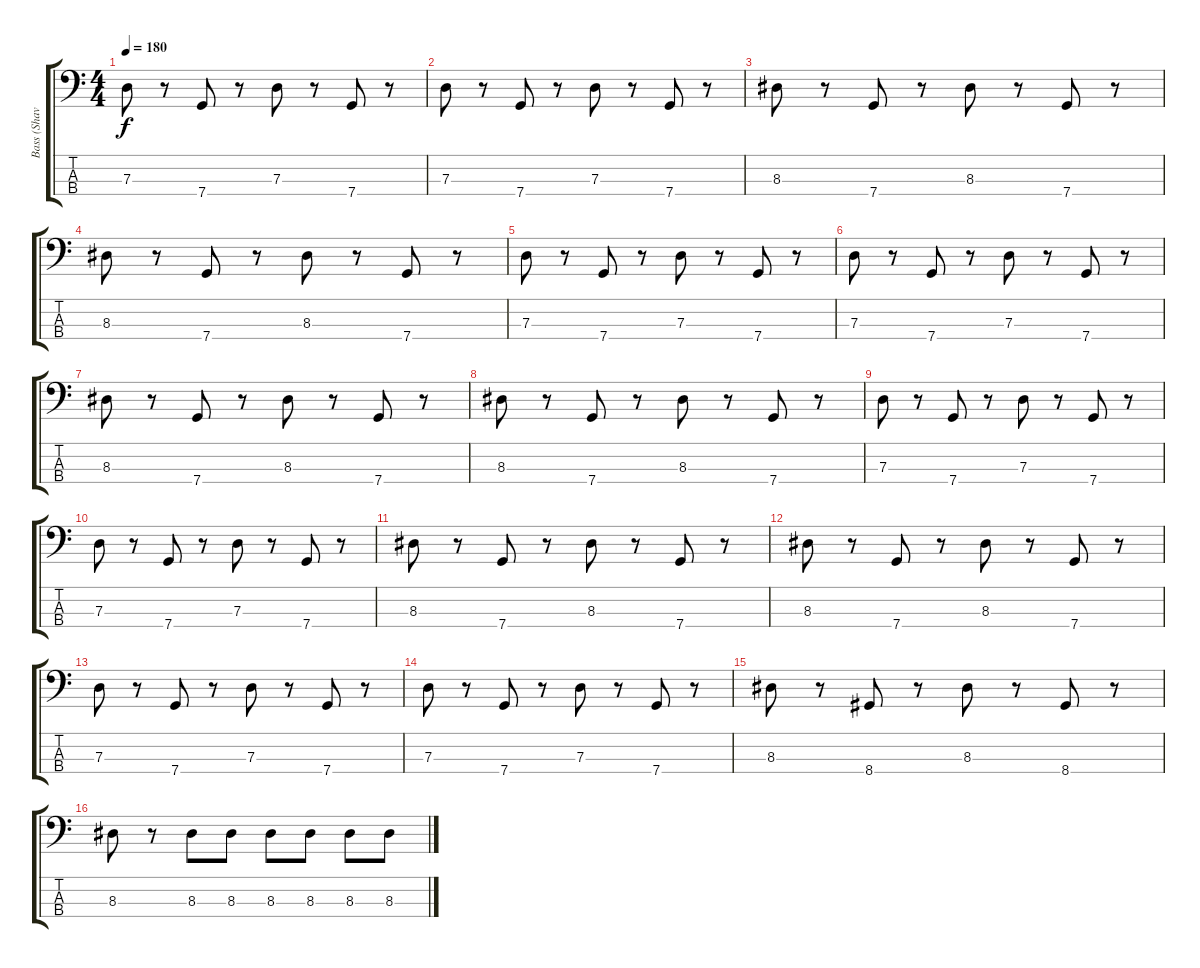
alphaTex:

\track ("Bass (Shavo)" "Bass (Shav") {instrument electricbassfinger}
\staff {score tabs}
\tuning (F2 C2 G1 C1) {hide}
\ts (4 4)
\tempo 180
\clef f4
\ks c
7.3.8{dy f} r.8 7.4.8 r.8 7.3.8 r.8 7.4.8 r.8 |
7.3.8 r.8 7.4.8 r.8 7.3.8 r.8 7.4.8 r.8 |
8.3.8 r.8 7.4.8 r.8 8.3.8 r.8 7.4.8 r.8 |
8.3.8 r.8 7.4.8 r.8 8.3.8 r.8 7.4.8 r.8 |
7.3.8 r.8 7.4.8 r.8 7.3.8 r.8 7.4.8 r.8 |
7.3.8 r.8 7.4.8 r.8 7.3.8 r.8 7.4.8 r.8 |
8.3.8 r.8 7.4.8 r.8 8.3.8 r.8 7.4.8 r.8 |
8.3.8 r.8 7.4.8 r.8 8.3.8 r.8 7.4.8 r.8 |
7.3.8 r.8 7.4.8 r.8 7.3.8 r.8 7.4.8 r.8 |
7.3.8 r.8 7.4.8 r.8 7.3.8 r.8 7.4.8 r.8 |
8.3.8 r.8 7.4.8 r.8 8.3.8 r.8 7.4.8 r.8 |
8.3.8 r.8 7.4.8 r.8 8.3.8 r.8 7.4.8 r.8 |
7.3.8 r.8 7.4.8 r.8 7.3.8 r.8 7.4.8 r.8 |
7.3.8 r.8 7.4.8 r.8 7.3.8 r.8 7.4.8 r.8 |
8.3.8 r.8 8.4.8 r.8 8.3.8 r.8 8.4.8 r.8 |
8.3.8 r.8 8.3.8 8.3.8 8.3.8 8.3.8 8.3.8 8.3.8
